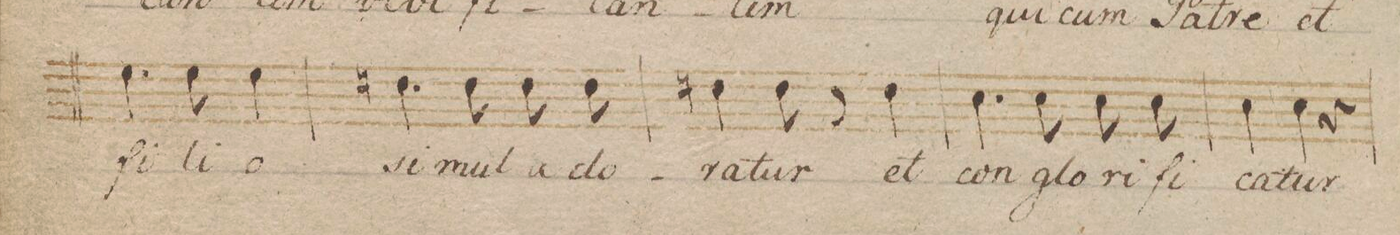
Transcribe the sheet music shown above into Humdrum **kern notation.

**kern	**text	**dynam
*I"Canto.	*	*
*clefC1	*	*
*k[b-]	*	*
*met(c|)	*	*
*M3/4	*	*
4.cc\	fi-	.
8cc\	-li-	.
4cc\	-o	.
=179	=179	=179
4.bn\	si-	.
8b\	-mul	.
8b\	a-	.
8b\	-do-	.
=180	=180	=180
4.bn\	-ra-	.
8b\	-tur	.
8r	.	.
8b\	et	.
=181	=181	=181
4.a\	con-	.
8a\	-glo-	.
8a\	-ri-	.
8a\	-fi-	.
=182	=182	=182
4a\	-ca-	.
4a\	-tur	.
4r	.	.
=183	=183	=183
*-	*-	*-
